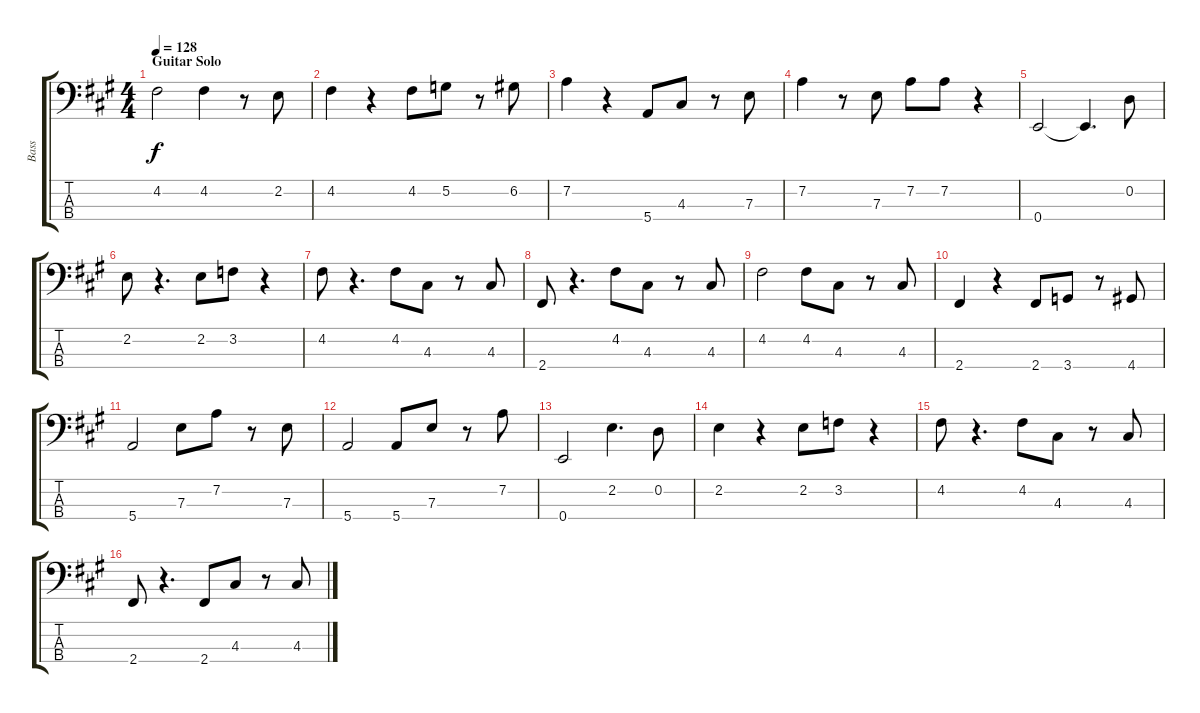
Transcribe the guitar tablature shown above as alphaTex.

\track ("Bass" "Bass") {instrument electricbassfinger}
\staff {score tabs}
\tuning (G2 D2 A1 E1) {hide}
\ts (4 4)
\section ("" "Guitar Solo")
\tempo 128
\clef f4
\ks f#minor
4.2.2{dy f} 4.2.4 r.8 2.2.8 |
4.2.4 r.4 4.2.8 5.2.8 r.8 6.2.8 |
7.2.4 r.4 5.4.8 4.3.8 r.8 7.3.8 |
7.2.4 r.8 7.3.8 7.2.8 7.2.8 r.4 |
0.4.2 0.4{t}.4{d} 0.2.8 |
2.2.8 r.4{d} 2.2.8 3.2.8 r.4 |
4.2.8 r.4{d} 4.2.8 4.3.8 r.8 4.3.8 |
2.4.8 r.4{d} 4.2.8 4.3.8 r.8 4.3.8 |
4.2.2 4.2.8 4.3.8 r.8 4.3.8 |
2.4.4 r.4 2.4.8 3.4.8 r.8 4.4.8 |
5.4.2 7.3.8 7.2.8 r.8 7.3.8 |
5.4.2 5.4.8 7.3.8 r.8 7.2.8 |
0.4.2 2.2.4{d} 0.2.8 |
2.2.4 r.4 2.2.8 3.2.8 r.4 |
4.2.8 r.4{d} 4.2.8 4.3.8 r.8 4.3.8 |
2.4.8 r.4{d} 2.4.8 4.3.8 r.8 4.3.8
